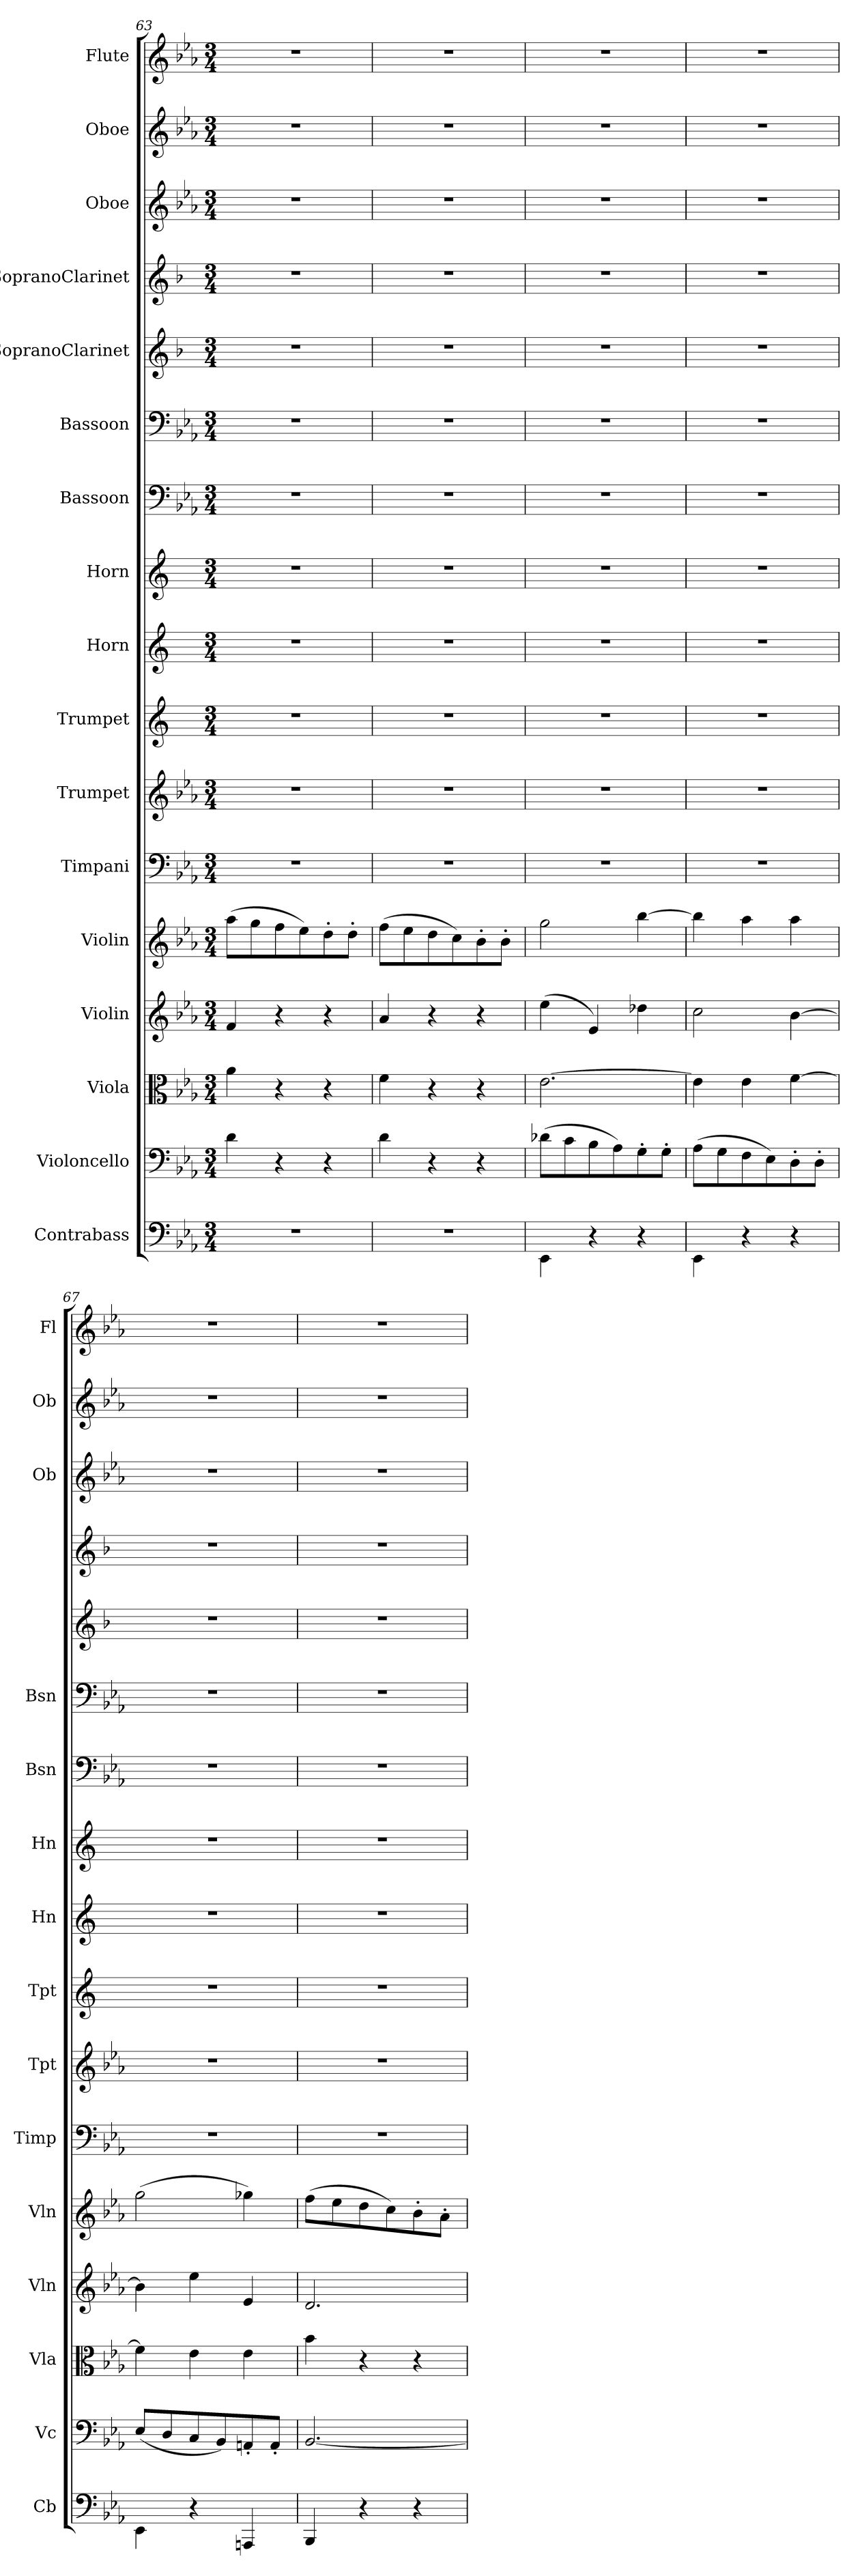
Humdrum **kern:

**kern	**kern	**kern	**kern	**kern	**kern	**kern	**kern	**kern	**kern	**kern	**kern	**kern	**kern	**kern	**kern	**kern
*part17	*part16	*part15	*part14	*part13	*part12	*part11	*part10	*part9	*part8	*part7	*part6	*part5	*part4	*part3	*part2	*part1
*staff17	*staff16	*staff15	*staff14	*staff13	*staff12	*staff11	*staff10	*staff9	*staff8	*staff7	*staff6	*staff5	*staff4	*staff3	*staff2	*staff1
*I"Contrabass	*I"Violoncello	*I"Viola	*I"Violin	*I"Violin	*I"Timpani	*I"Trumpet	*I"Trumpet	*I"Horn	*I"Horn	*I"Bassoon	*I"Bassoon	*I"SopranoClarinet	*I"SopranoClarinet	*I"Oboe	*I"Oboe	*I"Flute
*I'Cb	*I'Vc	*I'Vla	*I'Vln	*I'Vln	*I'Timp	*I'Tpt	*I'Tpt	*I'Hn	*I'Hn	*I'Bsn	*I'Bsn	*	*	*I'Ob	*I'Ob	*I'Fl
*clefF4	*clefF4	*clefC3	*clefG2	*clefG2	*clefF4	*clefG2	*clefG2	*clefG2	*clefG2	*clefF4	*clefF4	*clefG2	*clefG2	*clefG2	*clefG2	*clefG2
*k[b-e-a-]	*k[b-e-a-]	*k[b-e-a-]	*k[b-e-a-]	*k[b-e-a-]	*k[b-e-a-]	*k[b-e-a-]	*k[]	*k[]	*k[]	*k[b-e-a-]	*k[b-e-a-]	*k[b-]	*k[b-]	*k[b-e-a-]	*k[b-e-a-]	*k[b-e-a-]
*M3/4	*M3/4	*M3/4	*M3/4	*M3/4	*M3/4	*M3/4	*M3/4	*M3/4	*M3/4	*M3/4	*M3/4	*M3/4	*M3/4	*M3/4	*M3/4	*M3/4
=63	=63	=63	=63	=63	=63	=63	=63	=63	=63	=63	=63	=63	=63	=63	=63	=63
2.r	4d\	4a-\	4f/	(8aa-\L	2.r	2.r	2.r	2.r	2.r	2.r	2.r	2.r	2.r	2.r	2.r	2.r
.	.	.	.	8gg\	.	.	.	.	.	.	.	.	.	.	.	.
.	4r	4r	4r	8ff\	.	.	.	.	.	.	.	.	.	.	.	.
.	.	.	.	8ee-\)	.	.	.	.	.	.	.	.	.	.	.	.
.	4r	4r	4r	8dd'\	.	.	.	.	.	.	.	.	.	.	.	.
.	.	.	.	8dd'\J	.	.	.	.	.	.	.	.	.	.	.	.
=64	=64	=64	=64	=64	=64	=64	=64	=64	=64	=64	=64	=64	=64	=64	=64	=64
2.r	4d\	4f\	4a-/	(8ff\L	2.r	2.r	2.r	2.r	2.r	2.r	2.r	2.r	2.r	2.r	2.r	2.r
.	.	.	.	8ee-\	.	.	.	.	.	.	.	.	.	.	.	.
.	4r	4r	4r	8dd\	.	.	.	.	.	.	.	.	.	.	.	.
.	.	.	.	8cc\)	.	.	.	.	.	.	.	.	.	.	.	.
.	4r	4r	4r	8b-'\	.	.	.	.	.	.	.	.	.	.	.	.
.	.	.	.	8b-'\J	.	.	.	.	.	.	.	.	.	.	.	.
=65	=65	=65	=65	=65	=65	=65	=65	=65	=65	=65	=65	=65	=65	=65	=65	=65
4EE-"\	(8d-X\L	[2.e-\	(4ee-\	2gg\	2.r	2.r	2.r	2.r	2.r	2.r	2.r	2.r	2.r	2.r	2.r	2.r
.	8c\	.	.	.	.	.	.	.	.	.	.	.	.	.	.	.
4r	8B-\	.	4e-/)	.	.	.	.	.	.	.	.	.	.	.	.	.
.	8A-\)	.	.	.	.	.	.	.	.	.	.	.	.	.	.	.
4r	8G'\	.	4dd-X\	[4bb-\	.	.	.	.	.	.	.	.	.	.	.	.
.	8G'\J	.	.	.	.	.	.	.	.	.	.	.	.	.	.	.
=66	=66	=66	=66	=66	=66	=66	=66	=66	=66	=66	=66	=66	=66	=66	=66	=66
4EE-"\	(8A-\L	4e-\]	2cc\	4bb-\]	2.r	2.r	2.r	2.r	2.r	2.r	2.r	2.r	2.r	2.r	2.r	2.r
.	8G\	.	.	.	.	.	.	.	.	.	.	.	.	.	.	.
4r	8F\	4e-\	.	4aa-\	.	.	.	.	.	.	.	.	.	.	.	.
.	8E-\)	.	.	.	.	.	.	.	.	.	.	.	.	.	.	.
4r	8D'\	[4f\	[4b-\	4aa-\	.	.	.	.	.	.	.	.	.	.	.	.
.	8D'\J	.	.	.	.	.	.	.	.	.	.	.	.	.	.	.
=67	=67	=67	=67	=67	=67	=67	=67	=67	=67	=67	=67	=67	=67	=67	=67	=67
4EE-"\	(8E-/L	4f\]	4b-\]	(2gg\	2.r	2.r	2.r	2.r	2.r	2.r	2.r	2.r	2.r	2.r	2.r	2.r
.	8D/	.	.	.	.	.	.	.	.	.	.	.	.	.	.	.
4r	8C/	4e-\	4ee-\	.	.	.	.	.	.	.	.	.	.	.	.	.
.	8BB-/)	.	.	.	.	.	.	.	.	.	.	.	.	.	.	.
4AAAn"/	8AAn'/	4e-\	4e-/	4gg-X\)	.	.	.	.	.	.	.	.	.	.	.	.
.	8AA'/J	.	.	.	.	.	.	.	.	.	.	.	.	.	.	.
=68	=68	=68	=68	=68	=68	=68	=68	=68	=68	=68	=68	=68	=68	=68	=68	=68
4BBB-"/	[2.BB-/	4b-\	2.d/	(8ff\L	2.r	2.r	2.r	2.r	2.r	2.r	2.r	2.r	2.r	2.r	2.r	2.r
.	.	.	.	8ee-\	.	.	.	.	.	.	.	.	.	.	.	.
4r	.	4r	.	8dd\	.	.	.	.	.	.	.	.	.	.	.	.
.	.	.	.	8cc\)	.	.	.	.	.	.	.	.	.	.	.	.
4r	.	4r	.	8b-'\	.	.	.	.	.	.	.	.	.	.	.	.
.	.	.	.	8a-'\J	.	.	.	.	.	.	.	.	.	.	.	.
=	=	=	=	=	=	=	=	=	=	=	=	=	=	=	=	=
*-	*-	*-	*-	*-	*-	*-	*-	*-	*-	*-	*-	*-	*-	*-	*-	*-
